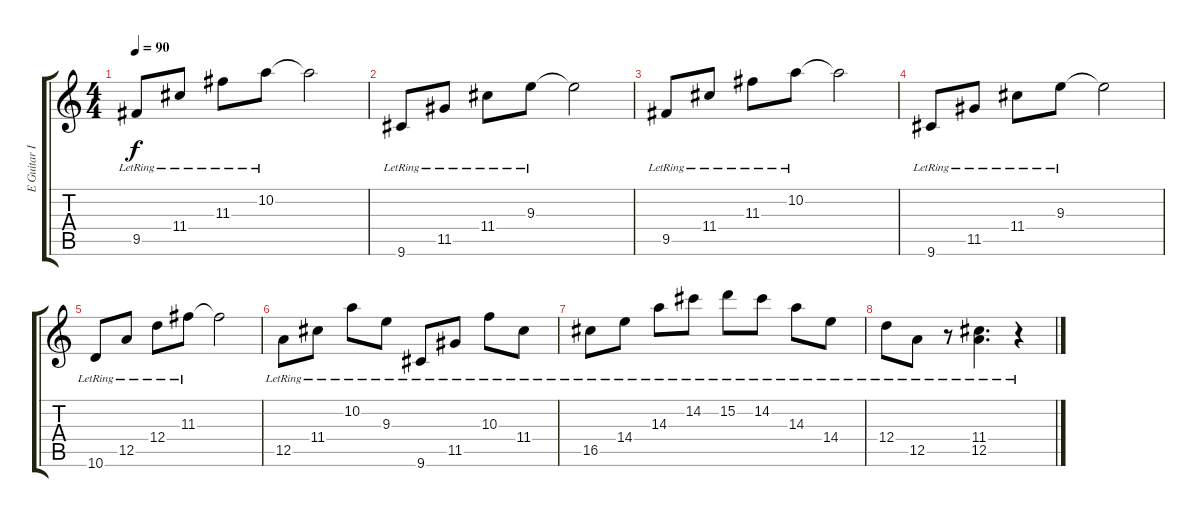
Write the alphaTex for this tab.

\track ("E Guitar I" "E Guitar I") {instrument electricguitarjazz}
\staff {score tabs}
\tuning (E4 B3 G3 D3 A2 E2) {hide}
\ts (4 4)
\tempo 90
\clef g2
\ks c
9.5{lr}.8{dy f} 11.4{lr}.8 11.3{lr}.8 10.2{lr}.8 10.2{t}.2 |
9.6{lr}.8 11.5{lr}.8 11.4{lr}.8 9.3{lr}.8 9.3{t}.2 |
9.5{lr}.8 11.4{lr}.8 11.3{lr}.8 10.2{lr}.8 10.2{t}.2 |
9.6{lr}.8 11.5{lr}.8 11.4{lr}.8 9.3{lr}.8 9.3{t}.2 |
10.6{lr}.8 12.5{lr}.8 12.4{lr}.8 11.3{lr}.8 11.3{t}.2 |
12.5{lr}.8 11.4{lr}.8 10.2{lr}.8 9.3{lr}.8 9.6{lr}.8 11.5{lr}.8 10.3{lr}.8 11.4{lr}.8 |
16.5{lr}.8 14.4{lr}.8 14.3{lr}.8 14.2{lr}.8 15.2{lr}.8 14.2{lr}.8 14.3{lr}.8 14.4{lr}.8 |
12.4{lr}.8 12.5{lr}.8 r.8 (11.4{lr} 12.5{lr}).4{d} r.4
